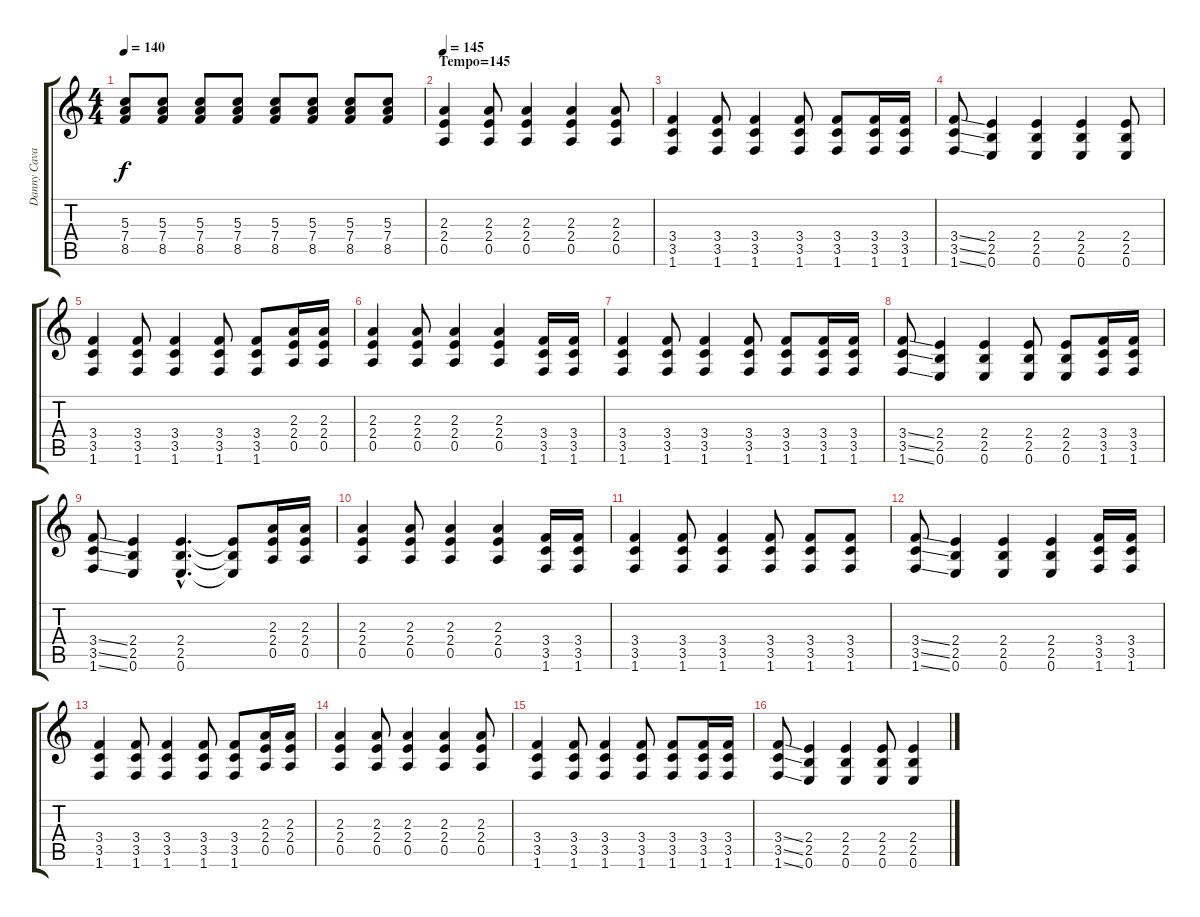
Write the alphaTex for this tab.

\track ("Danny Cavanagh (Electric Guitar)" "Danny Cava") {instrument distortionguitar}
\staff {score tabs}
\tuning (E4 B3 G3 D3 A2 E2) {hide}
\ts (4 4)
\tempo 140
\clef g2
\ks c
(5.3 7.4 8.5).8{dy f} (5.3 7.4 8.5).8 (5.3 7.4 8.5).8 (5.3 7.4 8.5).8 (5.3 7.4 8.5).8 (5.3 7.4 8.5).8 (5.3 7.4 8.5).8 (5.3 7.4 8.5).8 |
\section ("" "Tempo=145")
\tempo 145
(2.3 2.4 0.5).4{volume 8} (2.3 2.4 0.5).8 (2.3 2.4 0.5).4 (2.3 2.4 0.5).4 (2.3 2.4 0.5).8 |
(3.4 3.5 1.6).4 (3.4 3.5 1.6).8 (3.4 3.5 1.6).4 (3.4 3.5 1.6).8 (3.4 3.5 1.6).8 (3.4 3.5 1.6).16 (3.4 3.5 1.6).16 |
(3.4{ss} 3.5{ss} 1.6{ss}).8 (2.4 2.5 0.6).4 (2.4 2.5 0.6).4 (2.4 2.5 0.6).4 (2.4 2.5 0.6).8 |
(3.4 3.5 1.6).4 (3.4 3.5 1.6).8 (3.4 3.5 1.6).4 (3.4 3.5 1.6).8 (3.4 3.5 1.6).8 (2.3 2.4 0.5).16 (2.3 2.4 0.5).16 |
(2.3 2.4 0.5).4 (2.3 2.4 0.5).8 (2.3 2.4 0.5).4 (2.3 2.4 0.5).4 (3.4 3.5 1.6).16 (3.4 3.5 1.6).16 |
(3.4 3.5 1.6).4 (3.4 3.5 1.6).8 (3.4 3.5 1.6).4 (3.4 3.5 1.6).8 (3.4 3.5 1.6).8 (3.4 3.5 1.6).16 (3.4 3.5 1.6).16 |
(3.4{ss} 3.5{ss} 1.6{ss}).8 (2.4 2.5 0.6).4 (2.4 2.5 0.6).4 (2.4 2.5 0.6).8 (2.4 2.5 0.6).8 (3.4 3.5 1.6).16 (3.4 3.5 1.6).16 |
(3.4{ss} 3.5{ss} 1.6{ss}).8 (2.4 2.5 0.6).4 (2.4{hac} 2.5{hac} 0.6{hac}).4{d} (2.4{t} 2.5{t} 0.6{t}).8 (2.3 2.4 0.5).16 (2.3 2.4 0.5).16 |
(2.3 2.4 0.5).4 (2.3 2.4 0.5).8 (2.3 2.4 0.5).4 (2.3 2.4 0.5).4 (3.4 3.5 1.6).16 (3.4 3.5 1.6).16 |
(3.4 3.5 1.6).4 (3.4 3.5 1.6).8 (3.4 3.5 1.6).4 (3.4 3.5 1.6).8 (3.4 3.5 1.6).8 (3.4 3.5 1.6).8 |
(3.4{ss} 3.5{ss} 1.6{ss}).8 (2.4 2.5 0.6).4 (2.4 2.5 0.6).4 (2.4 2.5 0.6).4 (3.4 3.5 1.6).16 (3.4 3.5 1.6).16 |
(3.4 3.5 1.6).4 (3.4 3.5 1.6).8 (3.4 3.5 1.6).4 (3.4 3.5 1.6).8 (3.4 3.5 1.6).8 (2.3 2.4 0.5).16 (2.3 2.4 0.5).16 |
(2.3 2.4 0.5).4 (2.3 2.4 0.5).8 (2.3 2.4 0.5).4 (2.3 2.4 0.5).4 (2.3 2.4 0.5).8 |
(3.4 3.5 1.6).4 (3.4 3.5 1.6).8 (3.4 3.5 1.6).4 (3.4 3.5 1.6).8 (3.4 3.5 1.6).8 (3.4 3.5 1.6).16 (3.4 3.5 1.6).16 |
(3.4{ss} 3.5{ss} 1.6{ss}).8 (2.4 2.5 0.6).4 (2.4 2.5 0.6).4 (2.4 2.5 0.6).8 (2.4 2.5 0.6).4
